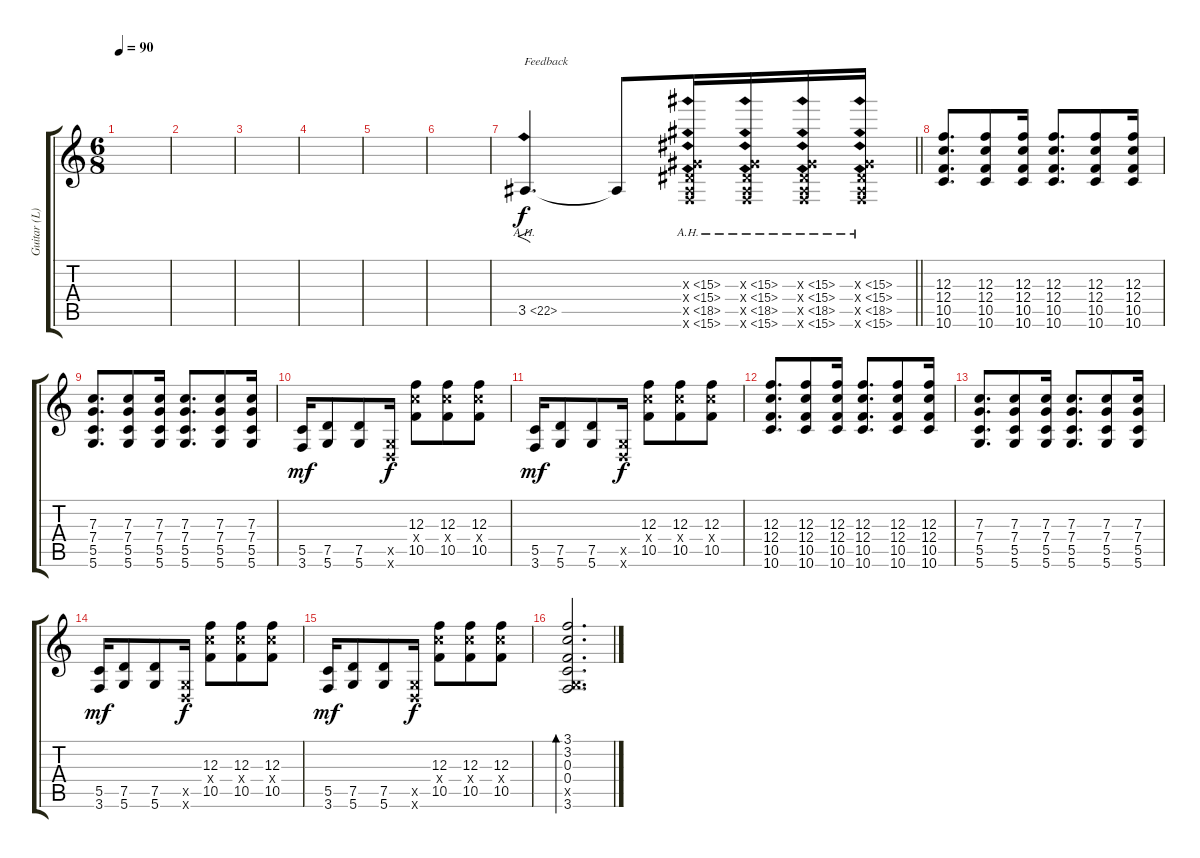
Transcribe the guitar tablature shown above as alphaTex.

\track ("Guitar (L)" "Guitar (L)") {instrument distortionguitar}
\staff {score tabs}
\tuning (D4 A3 F3 C3 G2 D2) {hide}
\ts (6 8)
\tempo 90
\clef g2
\ks c
|
|
|
|
|
|
\barLineRight lightlight
3.5{ah 19}.4{f d txt "Feedback"} 3.5{t}.8 (3.3{ah 12 x} 3.4{ah 12 x} 3.5{ah 15 x} 3.6{ah 12 x}).16 (3.3{ah 12 x} 3.4{ah 12 x} 3.5{ah 15 x} 3.6{ah 12 x}).16 (3.3{ah 12 x} 3.4{ah 12 x} 3.5{ah 15 x} 3.6{ah 12 x}).16 (3.3{ah 12 x} 3.4{ah 12 x} 3.5{ah 15 x} 3.6{ah 12 x}).16 |
(12.3 12.4 10.5 10.6).8{d} (12.3 12.4 10.5 10.6).8 (12.3 12.4 10.5 10.6).16 (12.3 12.4 10.5 10.6).8{d} (12.3 12.4 10.5 10.6).8 (12.3 12.4 10.5 10.6).16 |
(7.3 7.4 5.5 5.6).8{d} (7.3 7.4 5.5 5.6).8 (7.3 7.4 5.5 5.6).16 (7.3 7.4 5.5 5.6).8{d} (7.3 7.4 5.5 5.6).8 (7.3 7.4 5.5 5.6).16 |
(5.5 3.6).16{dy mf} (7.5 5.6).8 (7.5 5.6).8 (0.5{x} 0.6{x}).16{dy f} (12.3 12.4{x} 10.5).8 (12.3 12.4{x} 10.5).8 (12.3 12.4{x} 10.5).8 |
(5.5 3.6).16{dy mf} (7.5 5.6).8 (7.5 5.6).8 (0.5{x} 0.6{x}).16{dy f} (12.3 12.4{x} 10.5).8 (12.3 12.4{x} 10.5).8 (12.3 12.4{x} 10.5).8 |
(12.3 12.4 10.5 10.6).8{d} (12.3 12.4 10.5 10.6).8 (12.3 12.4 10.5 10.6).16 (12.3 12.4 10.5 10.6).8{d} (12.3 12.4 10.5 10.6).8 (12.3 12.4 10.5 10.6).16 |
(7.3 7.4 5.5 5.6).8{d} (7.3 7.4 5.5 5.6).8 (7.3 7.4 5.5 5.6).16 (7.3 7.4 5.5 5.6).8{d} (7.3 7.4 5.5 5.6).8 (7.3 7.4 5.5 5.6).16 |
(5.5 3.6).16{dy mf} (7.5 5.6).8 (7.5 5.6).8 (0.5{x} 0.6{x}).16{dy f} (12.3 12.4{x} 10.5).8 (12.3 12.4{x} 10.5).8 (12.3 12.4{x} 10.5).8 |
(5.5 3.6).16{dy mf} (7.5 5.6).8 (7.5 5.6).8 (0.5{x} 0.6{x}).16{dy f} (12.3 12.4{x} 10.5).8 (12.3 12.4{x} 10.5).8 (12.3 12.4{x} 10.5).8 |
(3.1 3.2 0.3 0.4 0.5{x} 3.6).2{d bd 120}
